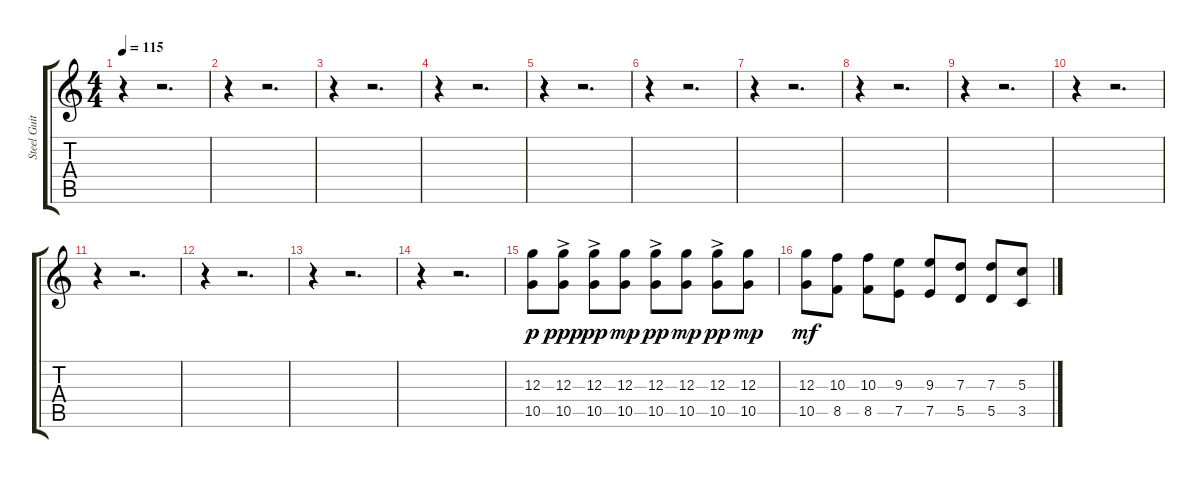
\track ("Steel Guitar" "Steel Guit") {instrument acousticguitarsteel}
\staff {score tabs}
\tuning (E4 B3 G3 D3 A2 E2) {hide}
\ts (4 4)
\tempo 115
\clef g2
\ks c
r.4{dy mf} r.2{d} |
r.4 r.2{d} |
r.4 r.2{d} |
r.4 r.2{d} |
r.4 r.2{d} |
r.4 r.2{d} |
r.4 r.2{d} |
r.4 r.2{d} |
r.4 r.2{d} |
r.4 r.2{d} |
r.4 r.2{d} |
r.4 r.2{d} |
r.4 r.2{d} |
r.4 r.2{d} |
(12.3 10.5).8{dy p} (12.3{ac} 10.5{ac}).8{dy ppp} (12.3{ac} 10.5{ac}).8{dy pp} (12.3 10.5).8{dy mp} (12.3{ac} 10.5{ac}).8{dy pp} (12.3 10.5).8{dy mp} (12.3{ac} 10.5{ac}).8{dy pp} (12.3 10.5).8{dy mp} |
(12.3 10.5).8{dy mf} (10.3 8.5).8 (10.3 8.5).8 (9.3 7.5).8 (9.3 7.5).8 (7.3 5.5).8 (7.3 5.5).8 (5.3 3.5).8
